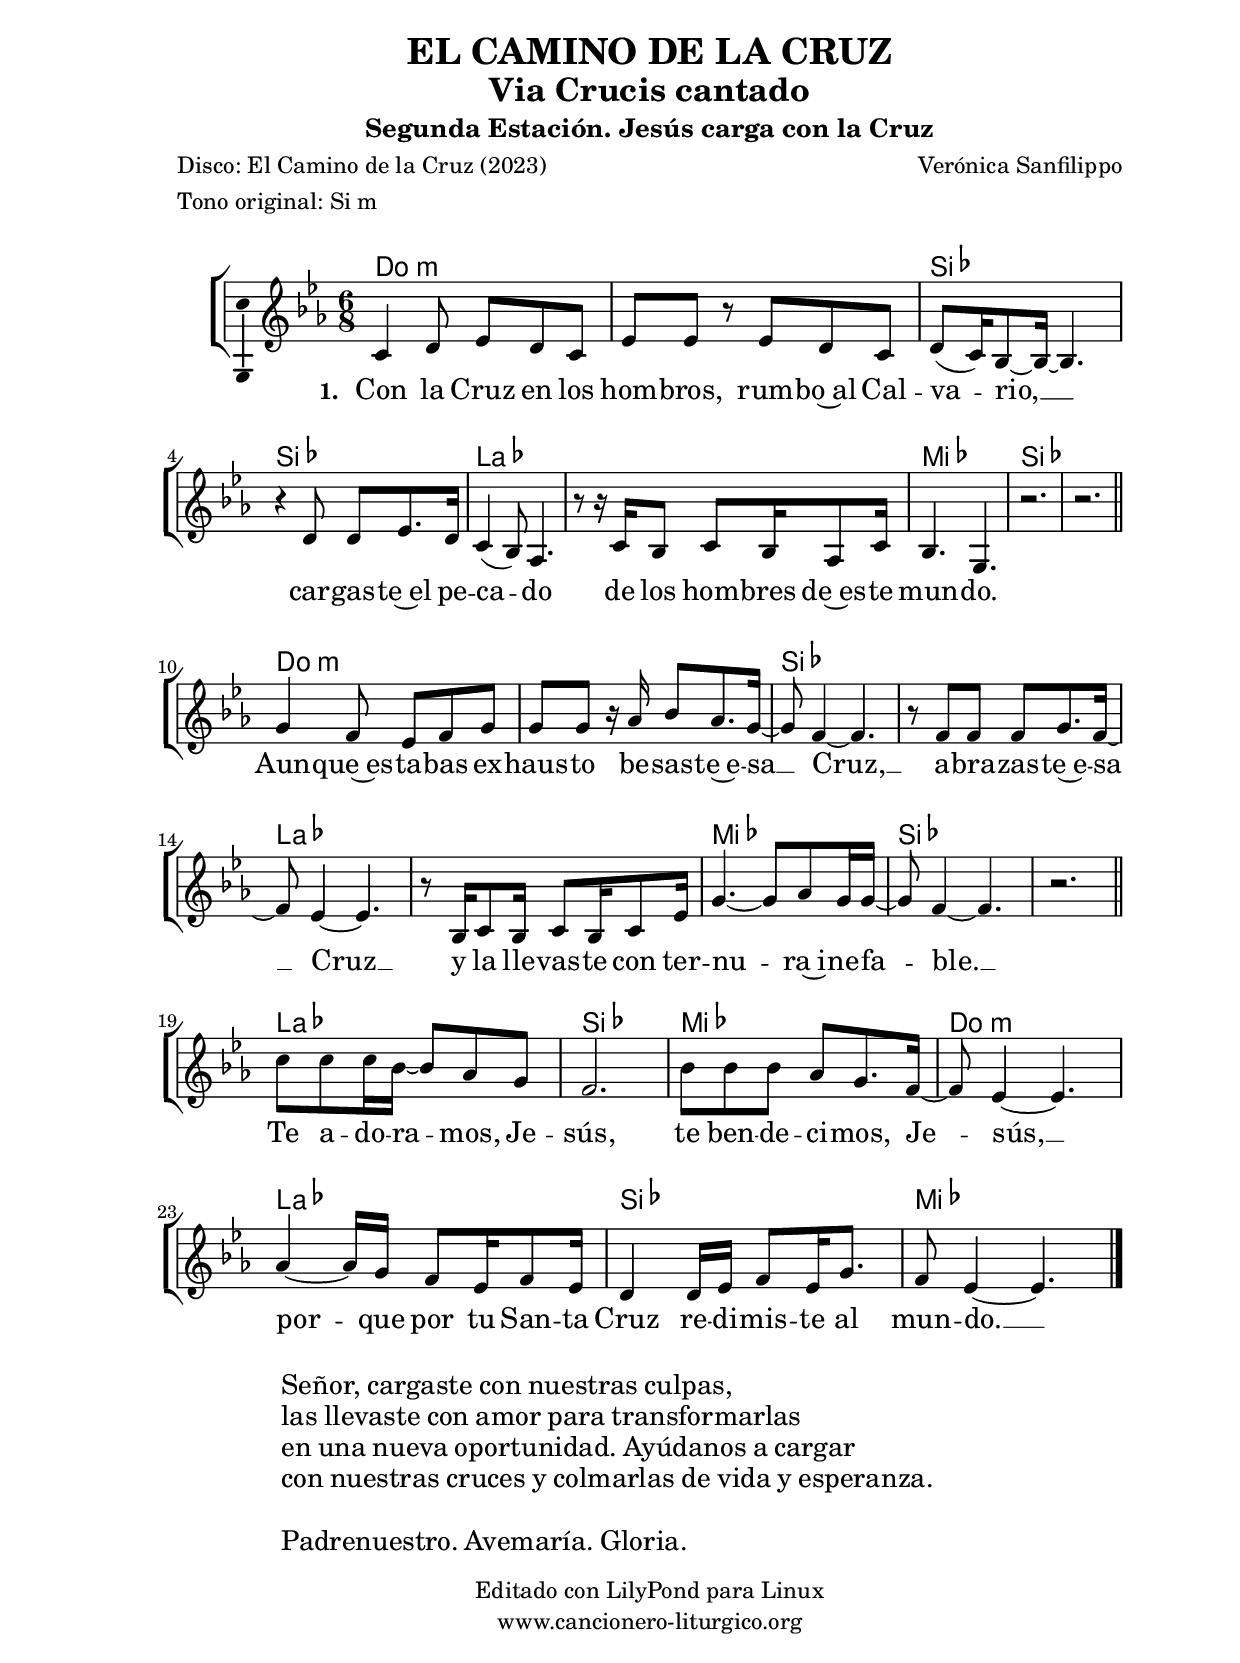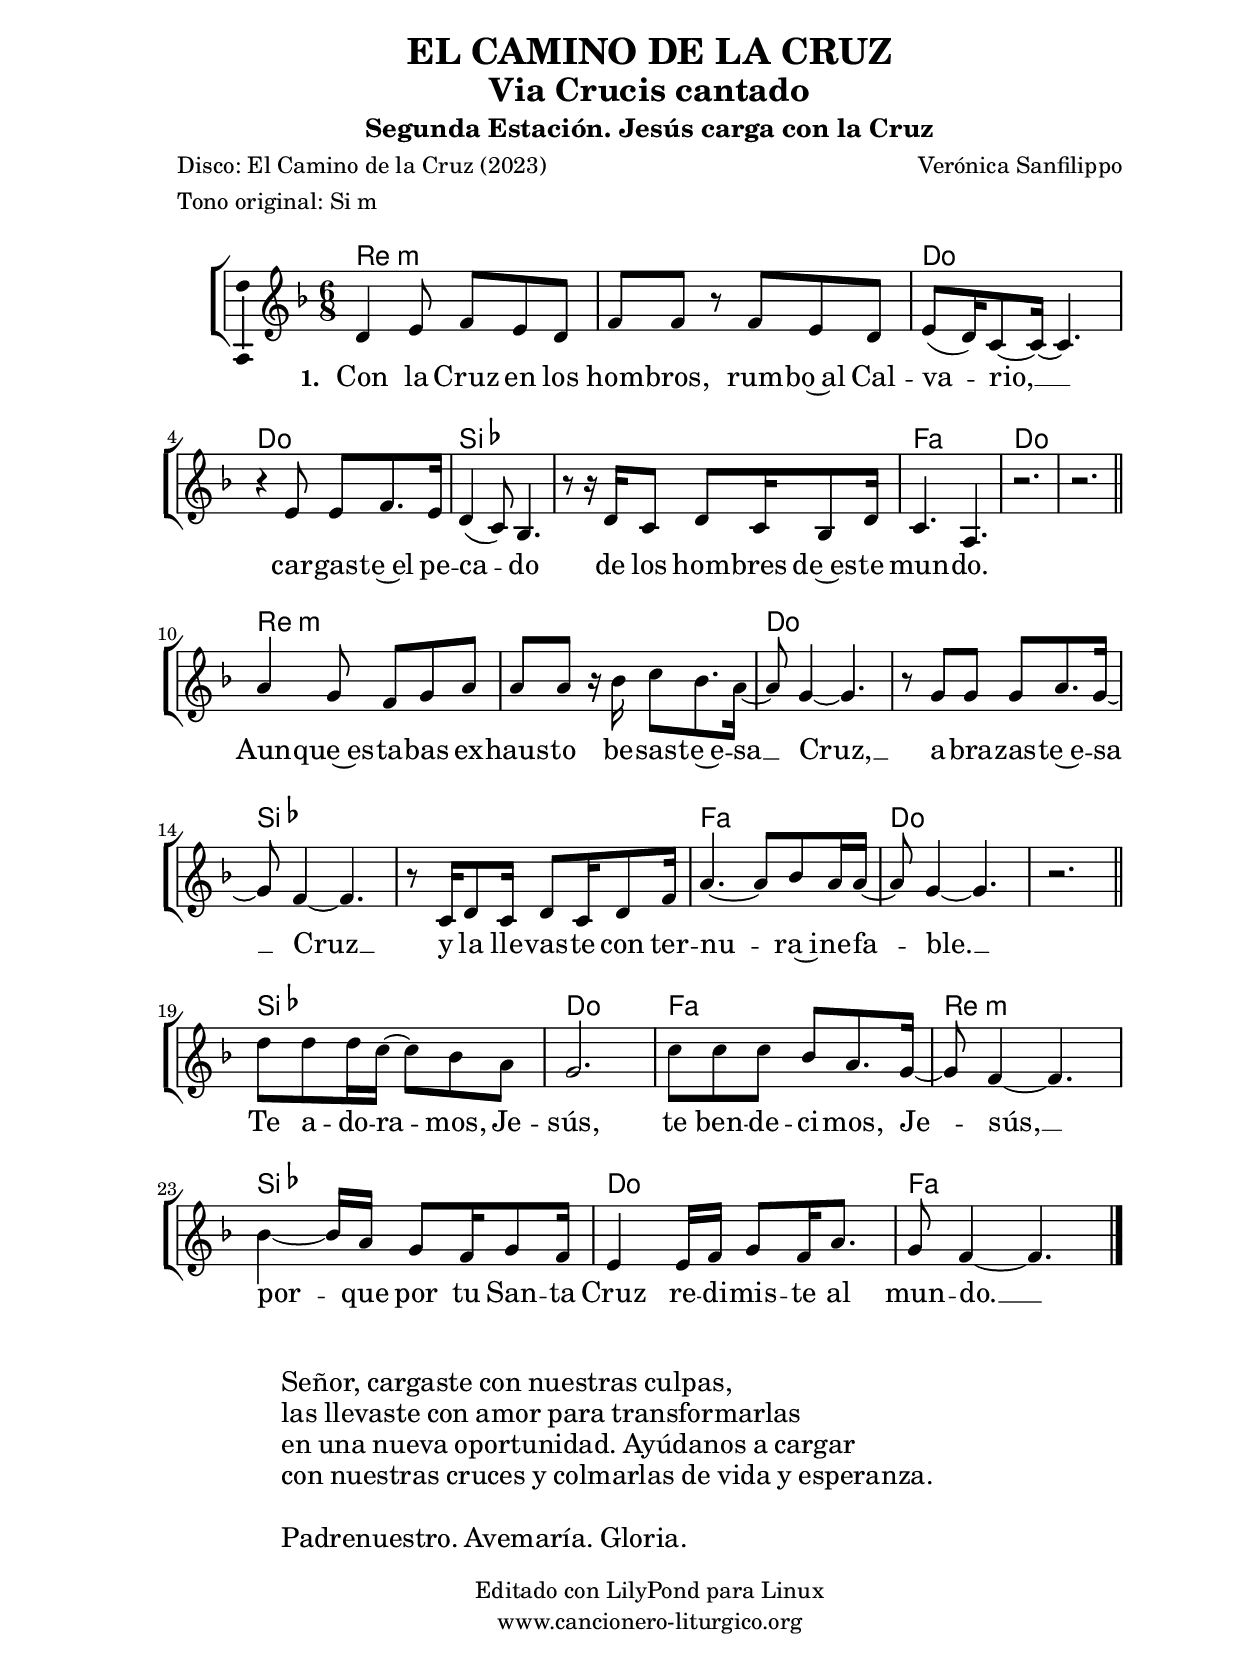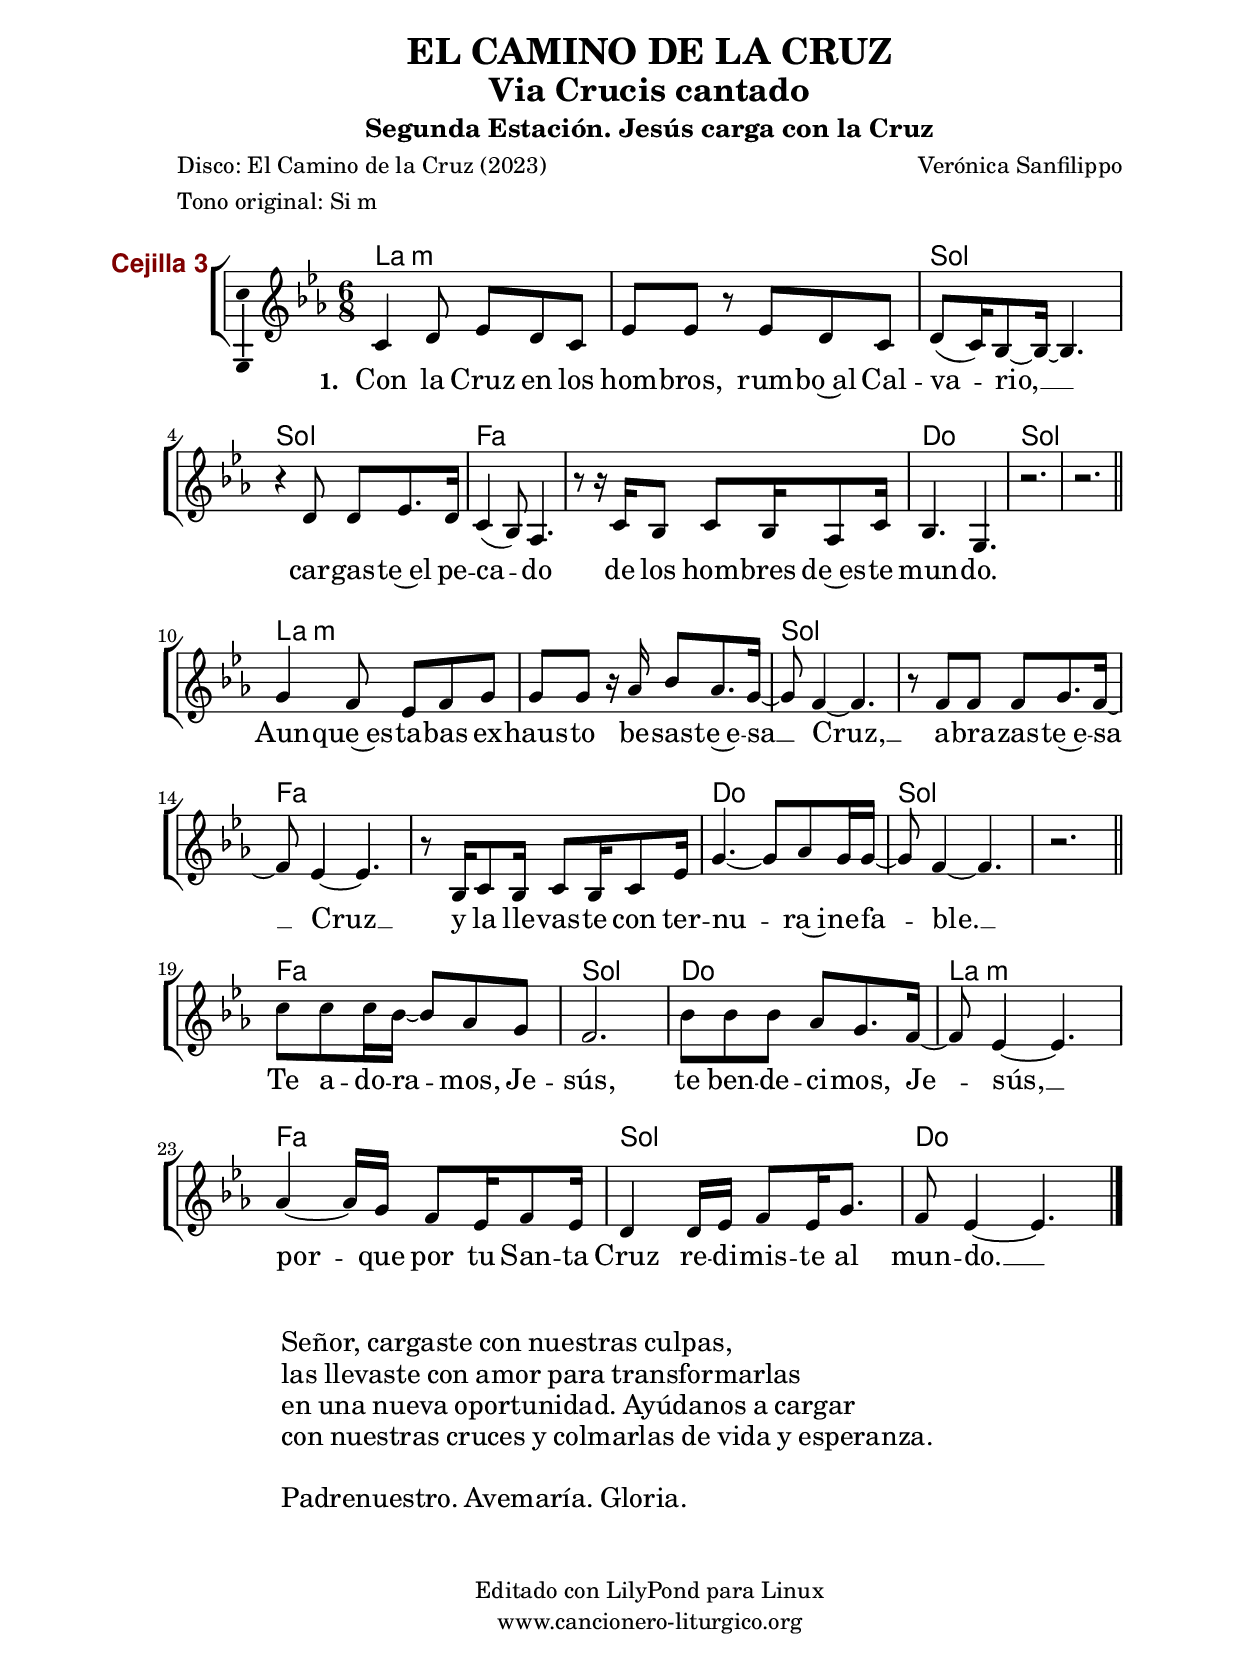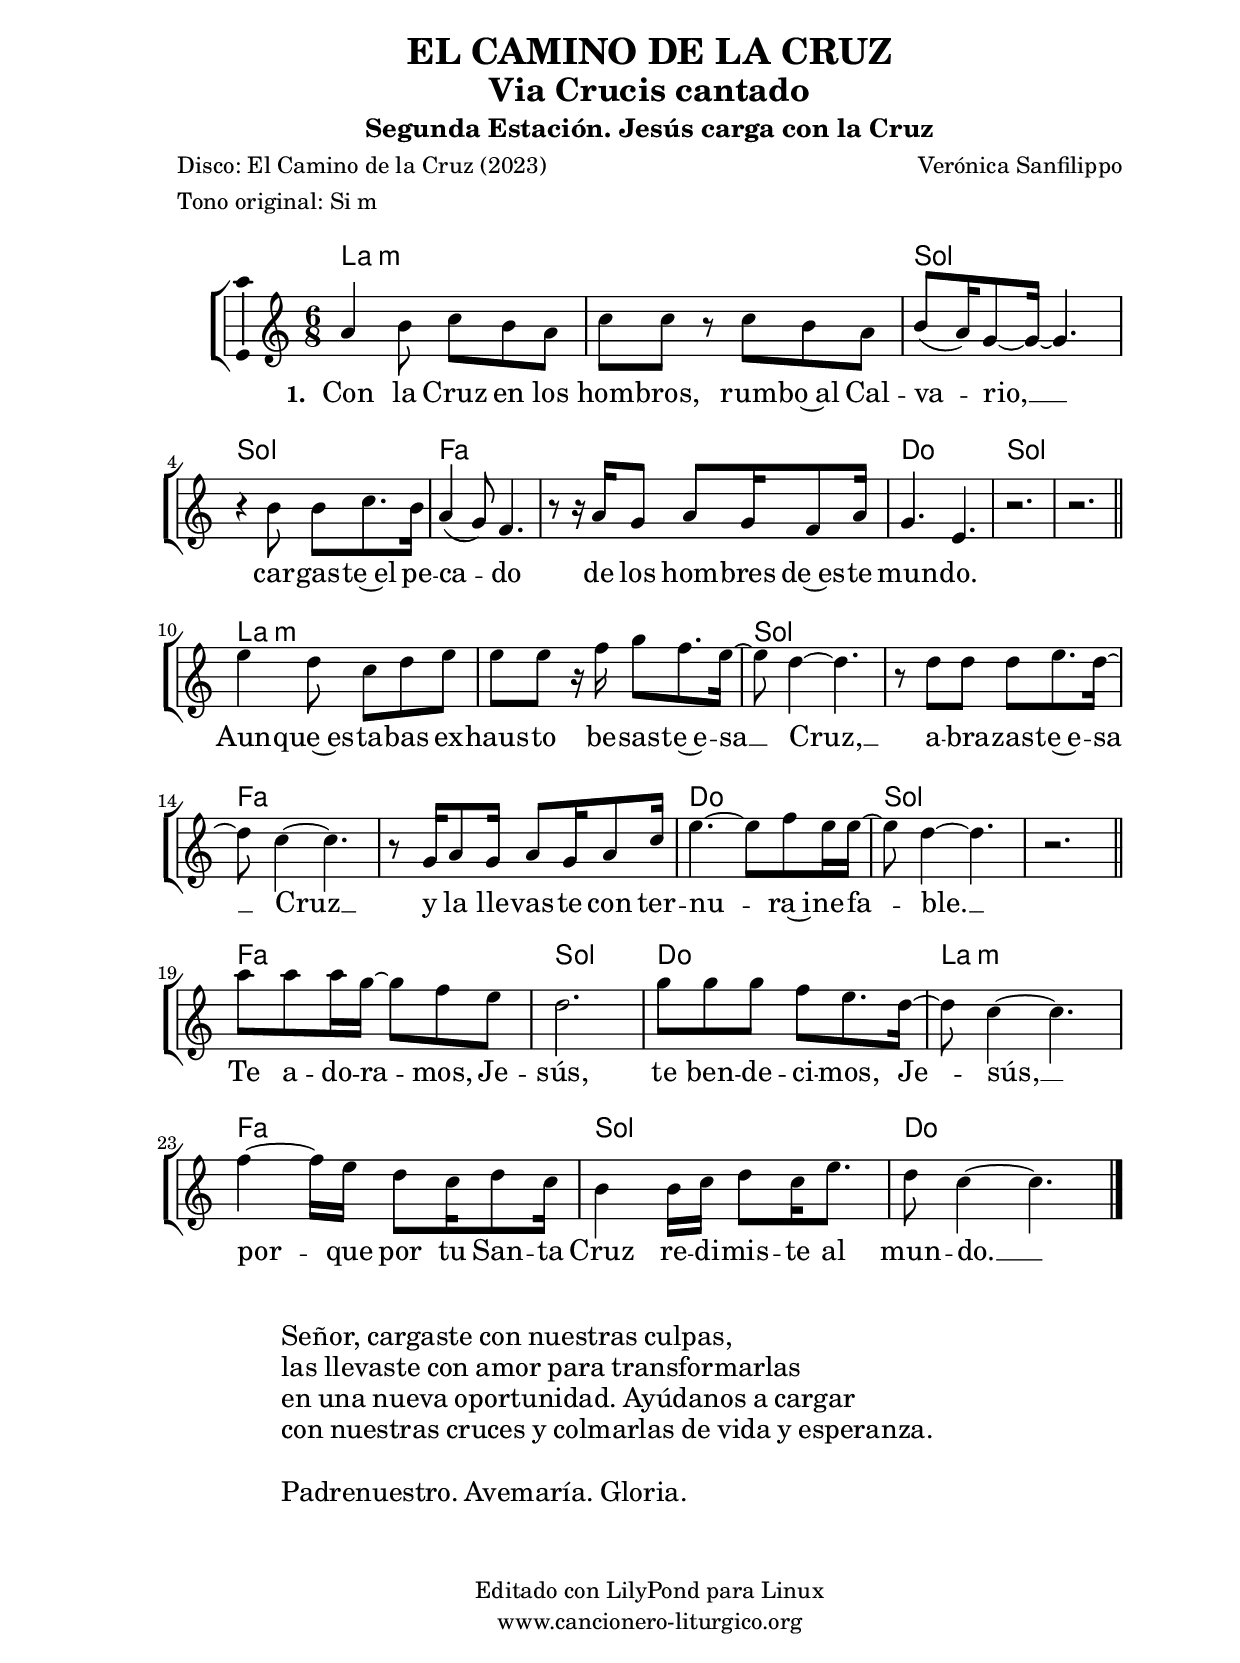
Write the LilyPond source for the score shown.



%versión de lilypond para la que se ha escrito esta partitura:
\version "2.16.0"

	%Tamaño papel
	#(set-default-paper-size "a4")
	%Tamaño partitura
	#(set-global-staff-size 20)
	%No responde al pulsar sobre una nota
	#(ly:set-option 'point-and-click #f)

%parámetros del encabezamiento:
\header {
	title = "EL CAMINO DE LA CRUZ"
	subtitle = \markup{\fontsize #+2 "Via Crucis cantado"}
	subsubtitle = \markup{\fontsize #+2 "Segunda Estación. Jesús carga con la Cruz"}
	composer = "Verónica Sanfilippo"
	poet = "Disco: El Camino de la Cruz (2023)"
%	poet = "Disco: El Camino de la Cruz: Via Crucis Cantado (2023)"
	meter = "Tono original: Si m"
	arranger = ""
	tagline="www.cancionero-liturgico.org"
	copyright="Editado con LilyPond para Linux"
	tiempo = "Cuaresma"
	usos = ""
	letra = "Con la Cruz en los hombros, rumbo al Calvario, cargaste el pecado de los hombres de este mundo. Aunque estabas exhausto besaste esa Cruz, abrazaste esa Cruz y la llevaste con ternura inefable. Te adoramos, Jesús, te bendecimos, Jesús, porque por tu Santa Cruz redimiste al mundo."
	}

%parámetros asociados al papel:
\paper  {
	oddHeaderMarkup = \markup {\fill-line { \on-the-fly #not-first-page \fromproperty #'header:title \on-the-fly #not-first-page \fromproperty #'header:composer }}
	evenHeaderMarkup = \markup {\fill-line { \fromproperty #'header:composer \fromproperty #'header:title }}
	#(set-paper-size "a4")
	print-page-number = ##f
	first-page-number = 1
	print-first-page-number = ##f
%	head-separation = 3.0 \cm
	top-margin = 2.0 \cm
	bottom-margin = 0.5\cm
%%%	bottom-margin = -2.0\cm
	left-margin = 3.0 \cm
	line-width = 16.0 \cm 
	indent = 8\mm
	interscoreline = 2.\mm
	between-system-space = 15\mm
%	para que las partituras no llenen la hoja:
	ragged-bottom = ##t
%	idem para la última hoja:
	ragged-last-bottom = ##f
%	para que las partituras llenen el ancho del papel:
	ragged-last = ##f
	after-title-space = 2.5 \cm
page-count=1
system-count=6

	%Flexible Vertical Spacing
%	markup-markup-spacing =
%	#'((basic-distance . 15) (minimum-distance . 15) (padding . 3))
	markup-system-spacing =
	#'((basic-distance . 15) (minimum-distance . 15) (padding . 3))
	system-system-spacing =
	#'((basic-distance . 15) (minimum-distance . 15) (padding . 3))
	score-system-spacing =
	#'((basic-distance . 15) (minimum-distance . 15) (padding . 5))
%	top-system-spacing = % header
%	#'((basic-distance . 8) (minimum-distance . 0) (padding . 0))
%	top-markup-spacing =
%	#'((basic-distance . 20) (minimum-distance . 20) (padding . 0))
	last-bottom-spacing = % footer
	#'((basic-distance . 5) (minimum-distance . 5) (padding . 0))
%	score-markup-spacing =
%	#'((basic-distance . 16) (minimum-distance . 13) (padding . 0))

	}


%parámetros que afectan a toda la partitura:
global =  {
	%clave de sol (G):
	\clef G
	%armadura:
	\transpose b c
	\key b \minor
	\tempo 8=136
	\set Score.tempoHideNote = ##t
	}


acordes = {
	\italianChords
	\chordmode {
	\transpose b c
{

%Estrofa
b2.:m b:m a a g g d a a
b2.:m b:m a a g g d a a

%%Estribillo
g2. a d b:m g a d

	}
	}
}

melodia = 
	\transpose b c'
{
	\relative c'{
	\time 6/8

%\phrasingSlurDashed

%Estrofa
b4 cis8 d8 cis b
d8 d r8 d8 cis b
cis8 (b16) a8~a16~a4.
r4 cis8 cis d8. cis16
b4 (a8) g4.
r8 r16 b16 a8 b8 a16 g8 b16
a4. fis
r2.
r2.

\bar "||"
\break

fis'4 e8 d e fis
fis8 fis r16 g16 a8 g8. fis16~
fis8 e4~e4. 
r8 e8 e e fis8. e16~
e8 d4~d4.
r8 a16 b8 a16 b8 a16 b8 d16
fis4.~fis8 g fis16 fis~
fis8 e4~e4.
r2.

\bar "||"
\break

%Estribillo
b'8 b b16 a~a8 g8 fis
e2.
a8 a a g fis8. e16~
e8 d4~d4.
g4~g16 fis16 e8 d16 e8 d16
cis4 cis16 d e8 d16 fis8.
e8 d4~d4.

	\bar "|."
	}
	}




textouno = \lyricmode {

%Estrofa
\set stanza =#"1. " 
Con la Cruz en los hom -- bros,
rum -- bo~al Cal -- va -- rio, __
car -- gas -- te~el pe -- ca -- do
de los hom -- bres de~es -- te mun -- do.
Aun -- que~es -- ta -- bas ex -- haus -- to
be -- sas -- te~e -- sa __ Cruz, __
a -- bra -- zas -- te~e -- sa __ Cruz __
y la lle -- vas -- te con ter -- nu -- ra~i -- ne -- fa -- ble. __

%Estribillo
Te a -- do -- ra -- mos, Je -- sús,
te ben -- de -- ci -- mos, Je -- sús, __
por -- que por tu San -- ta Cruz
re -- di -- mis -- te al mun -- do. __

	}


acordesStaff = \context ChordNames = acordesStaff <<
	\set chordChanges = ##t
	\acordes
	>>

%%%%%%%%%%%%%%%%%%%%%%%%%%%%%%%%%%% CEJILLA %%%%%%%%%%%%%%%%%%%%%%%%%%%%%%%%%%%
acordescejilla = {
%%%	\override ChordNames.ChordName #'font-size = #-1
%%%	\override ChordNames.ChordName #'font-series = #'bold
	\transpose c a {
		\acordes
		}
	}

acordescejillaStaff = \context ChordNames = acordescejillaStaff <<
	\set Staff.instrumentName = \markup \with-color #darkred \larger \bold \sans "Cejilla 3"
	\set chordChanges = ##t
	\acordescejilla
	>>
%%%%%%%%%%%%%%%%%%%%%%%%%%%%%%%%%%% CEJILLA %%%%%%%%%%%%%%%%%%%%%%%%%%%%%%%%%%%


vozStaff = \context Voice = vozStaff
\with {\consists "Ambitus_engraver"}
<<
%	\set Staff.instrumentName = ""
%	\set Staff.shortInstrumentName = ""
%	\set Staff.midiInstrument = #"clarinet"
%	\set Staff.midiInstrument = #"cello"
%	\set Staff.midiInstrument = #"flute"
	\set Staff.midiInstrument = #"electric guitar (jazz)"
%	\set Staff.midiInstrument = #"english horn"
%	\set Staff.midiInstrument = #"violin"
%	\set Staff.midiInstrument = #"glockenspiel"
	\set Staff.midiMinimumVolume = #0.7
	\set Staff.midiMaximumVolume = #0.9
	\global
	\melodia
	>>

textounoStaff = \context Lyrics = textounoStaff <<
	\lyricsto vozStaff \textouno
	>>


\book {
	\score {
		\context ChoirStaff {
			\override StaffGroup.SystemStartBracket #'collapse-height = #1
			\override Score.SystemStartBar #'collapse-height = #1
			<<
			\acordesStaff
			\vozStaff
			\textounoStaff
			>>
			}
		\layout {
	    		\context {
				\Lyrics
				\override LyricText #'font-size = #2
				}
	   		 \context {
				\Score
				\override StaffSymbol #'staff-space = #(magstep +3)
				}
			}
		}
	\markup {
		\magnify #1.2
		\column {
			\line{\hspace #10.0 }
			\line{\hspace #10.0 Señor, cargaste con nuestras culpas,}
			\line{\hspace #10.0 las llevaste con amor para transformarlas}
			\line{\hspace #10.0 en una nueva oportunidad. Ayúdanos a cargar}
			\line{\hspace #10.0 con nuestras cruces y colmarlas de vida y esperanza.}
			\line{\hspace #10.0 }
			\line{\hspace #10.0 Padrenuestro. Avemaría. Gloria.}
			\line{\hspace #10.0 }
			}
		}
	\score {
		\unfoldRepeats
		\context ChoirStaff {
			<<
			\acordesStaff
			\vozStaff
			>>
			}
		\midi {
	  		\context {
	  			\Score
				tempoWholesPerMinute = #(ly:make-moment 70 4)
				}
			}
		}
	}


%Partitura para guitarra
#(define output-suffix "G")
\book {
	\score {
		\context ChoirStaff {
			\override StaffGroup.SystemStartBracket #'collapse-height = #1
			\override Score.SystemStartBar #'collapse-height = #1
			<<
			\acordescejillaStaff
			\vozStaff
			\textounoStaff
			>>
			}
		\layout {
%%%%%%%%%%%%%%%%%%%%%%%%%%%%%%%%%%% CEJILLA %%%%%%%%%%%%%%%%%%%%%%%%%%%%%%%%%%%
			\context {
				\ChordNames \consists Instrument_name_engraver
				}
%%%%%%%%%%%%%%%%%%%%%%%%%%%%%%%%%%% CEJILLA %%%%%%%%%%%%%%%%%%%%%%%%%%%%%%%%%%%
	    		\context {
				\Lyrics
				\override LyricText #'font-size = #2
				}
	   		 \context {
				\Score
				\override StaffSymbol #'staff-space = #(magstep +3)
				}
			}
		}
	\markup {
		\magnify #1.2
		\column {
			\line{\hspace #10.0 }
			\line{\hspace #10.0 Señor, cargaste con nuestras culpas,}
			\line{\hspace #10.0 las llevaste con amor para transformarlas}
			\line{\hspace #10.0 en una nueva oportunidad. Ayúdanos a cargar}
			\line{\hspace #10.0 con nuestras cruces y colmarlas de vida y esperanza.}
			\line{\hspace #10.0 }
			\line{\hspace #10.0 Padrenuestro. Avemaría. Gloria.}
			\line{\hspace #10.0 }
			}
		}
	}


#(define output-suffix "C")
\book {
	\score {
		\context ChoirStaff {
			\override StaffGroup.SystemStartBracket #'collapse-height = #1
			\override Score.SystemStartBar #'collapse-height = #1
\transpose c d
			<<
			\acordesStaff
			\vozStaff
			\textounoStaff
			>>
			}
		\layout {
	    		\context {
				\Lyrics
				\override LyricText #'font-size = #2
				}
	   		 \context {
				\Score
				\override StaffSymbol #'staff-space = #(magstep +3)
				}
			}
		}
	\markup {
		\magnify #1.2
		\column {
			\line{\hspace #10.0 }
			\line{\hspace #10.0 Señor, cargaste con nuestras culpas,}
			\line{\hspace #10.0 las llevaste con amor para transformarlas}
			\line{\hspace #10.0 en una nueva oportunidad. Ayúdanos a cargar}
			\line{\hspace #10.0 con nuestras cruces y colmarlas de vida y esperanza.}
			\line{\hspace #10.0 }
			\line{\hspace #10.0 Padrenuestro. Avemaría. Gloria.}
			\line{\hspace #10.0 }
			}
		}
	}


#(define output-suffix "S")
\book {
	\score {
		\context ChoirStaff {
			\override StaffGroup.SystemStartBracket #'collapse-height = #1
			\override Score.SystemStartBar #'collapse-height = #1
\transpose c a
			<<
			\acordesStaff
			\vozStaff
			\textounoStaff
			>>
			}
		\layout {
	    		\context {
				\Lyrics
				\override LyricText #'font-size = #2
				}
	   		 \context {
				\Score
				\override StaffSymbol #'staff-space = #(magstep +3)
				}
			}
		}
	\markup {
		\magnify #1.2
		\column {
			\line{\hspace #10.0 }
			\line{\hspace #10.0 Señor, cargaste con nuestras culpas,}
			\line{\hspace #10.0 las llevaste con amor para transformarlas}
			\line{\hspace #10.0 en una nueva oportunidad. Ayúdanos a cargar}
			\line{\hspace #10.0 con nuestras cruces y colmarlas de vida y esperanza.}
			\line{\hspace #10.0 }
			\line{\hspace #10.0 Padrenuestro. Avemaría. Gloria.}
			\line{\hspace #10.0 }
			}
		}
	}



